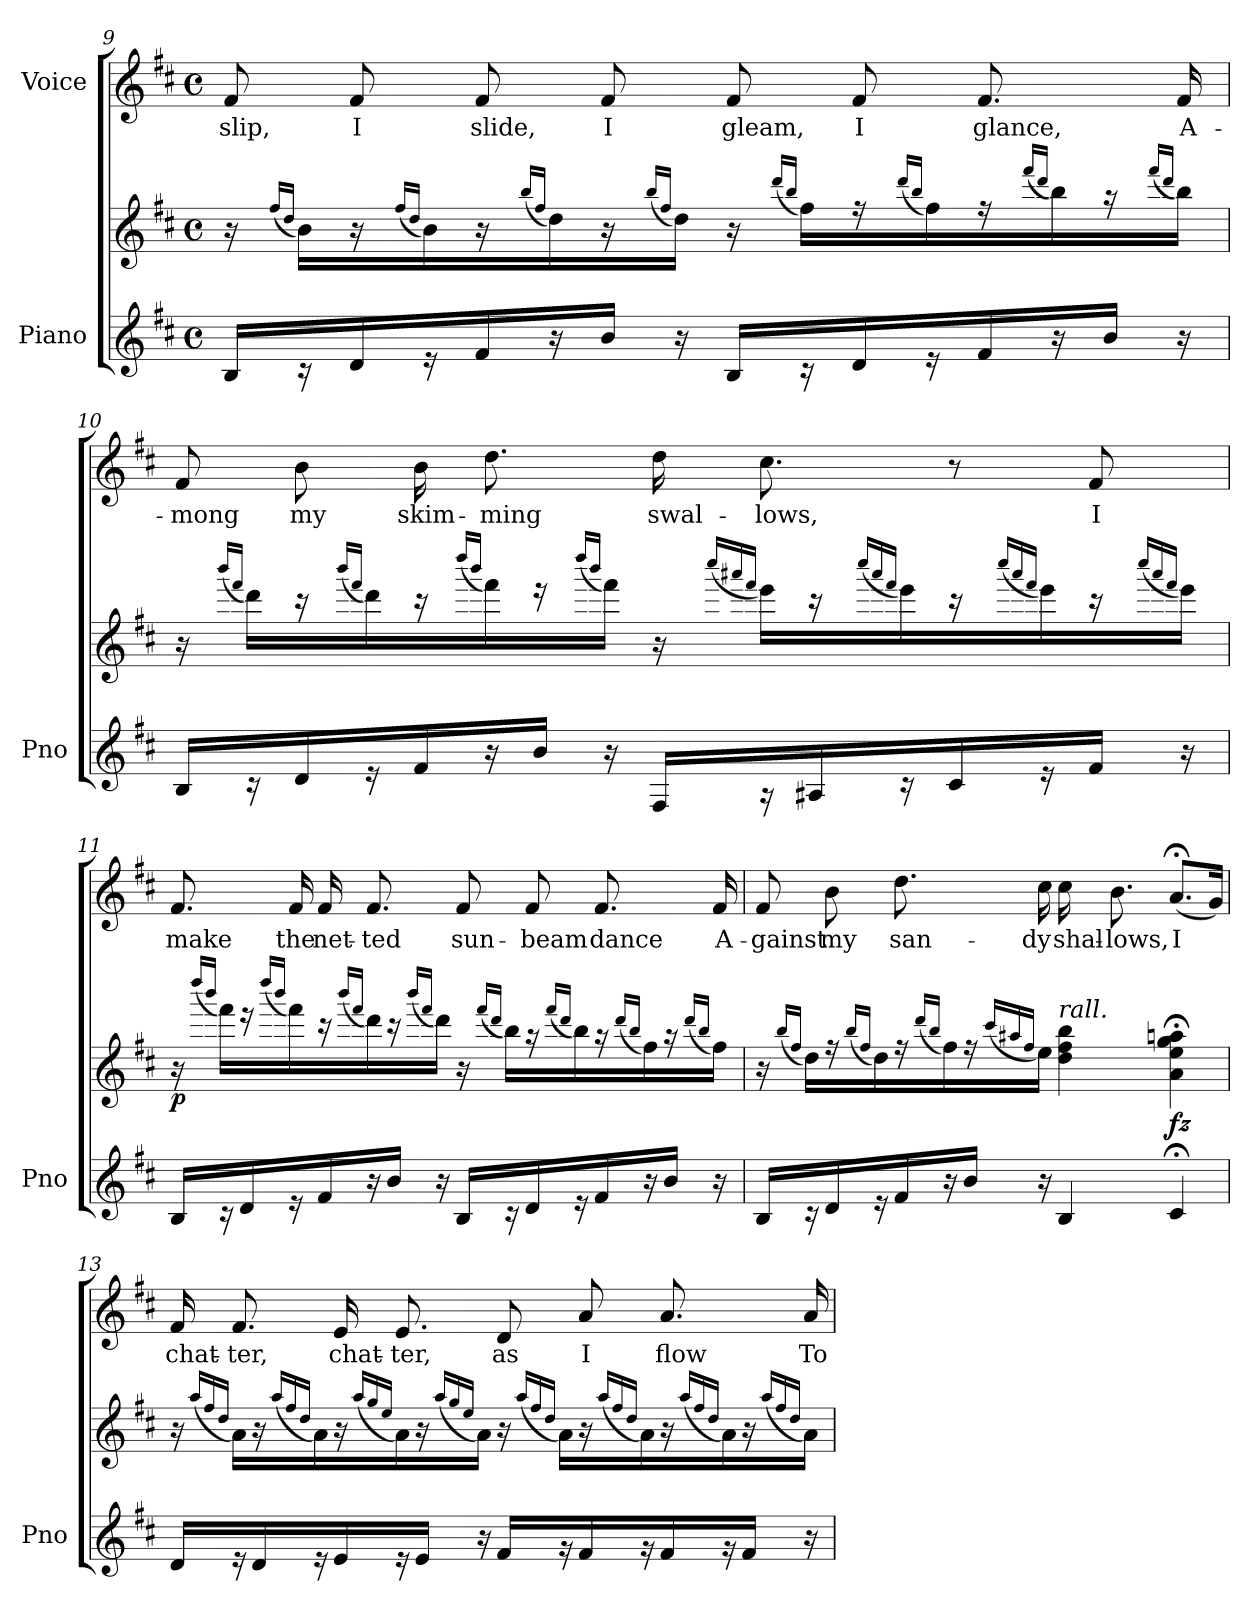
**kern	**kern	**dynam	**kern	**text
*part2	*part2	*part2	*part1	*part1
*staff3	*staff2	*staff2/3	*staff1	*staff1
*I"Piano	*	*	*I"Voice	*
*I'Pno	*	*	*	*
*clefG2	*clefG2	*	*clefG2	*
*k[f#c#]	*k[f#c#]	*	*k[f#c#]	*
*M4/4	*M4/4	*	*M4/4	*
*met(c)	*met(c)	*	*met(c)	*
=9	=9	=9	=9	=9
16B/LL	16r	.	8f#/	slip,
.	(16qff#/LL	.	.	.
.	16qdd/JJ	.	.	.
16r	16b\LL)	.	.	.
16d/	16r	.	8f#/	I
.	(16qff#/LL	.	.	.
.	16qdd/JJ	.	.	.
16r	16b\)	.	.	.
16f#/	16r	.	8f#/	slide,
.	(16qbb/LL	.	.	.
.	16qff#/JJ	.	.	.
16r	16dd\)	.	.	.
16b/JJ	16r	.	8f#/	I
.	(16qbb/LL	.	.	.
.	16qff#/JJ	.	.	.
16r	16dd\JJ)	.	.	.
16B/LL	16r	.	8f#/	gleam,
.	(16qddd/LL	.	.	.
.	16qbb/JJ	.	.	.
16r	16ff#\LL)	.	.	.
16d/	16r	.	8f#/	I
.	(16qddd/LL	.	.	.
.	16qbb/JJ	.	.	.
16r	16ff#\)	.	.	.
16f#/	16r	.	8.f#/	glance,
.	(16qfff#/LL	.	.	.
.	16qddd/JJ	.	.	.
16r	16bb\)	.	.	.
16b/JJ	16r	.	.	.
.	(16qfff#/LL	.	.	.
.	16qddd/JJ	.	.	.
16r	16bb\JJ)	.	16f#/	A-
=10	=10	=10	=10	=10
16B/LL	16r	.	8f#/	-mong
.	(16qbbb/LL	.	.	.
.	16qfff#/JJ	.	.	.
16r	16ddd\LL)	.	.	.
16d/	16r	.	8b\	my
.	(16qbbb/LL	.	.	.
.	16qfff#/JJ	.	.	.
16r	16ddd\)	.	.	.
16f#/	16r	.	16b\	skim-
.	(16qdddd/LL	.	.	.
.	16qbbb/JJ	.	.	.
16r	16fff#\)	.	8.dd\	-ming
16b/JJ	16r	.	.	.
.	(16qdddd/LL	.	.	.
.	16qbbb/JJ	.	.	.
16r	16fff#\JJ)	.	.	.
16F#/LL	16r	.	16dd\	swal-
.	(16qcccc#/LL	.	.	.
.	16qaaa#X/	.	.	.
.	16qfff#/JJ	.	.	.
16r	16eee\LL)	.	8.cc#\	-lows,
16A#X/	16r	.	.	.
.	(16qcccc#/LL	.	.	.
.	16qaaa#/	.	.	.
.	16qfff#/JJ	.	.	.
16r	16eee\)	.	.	.
16c#/	16r	.	8r	.
.	(16qcccc#/LL	.	.	.
.	16qaaa#/	.	.	.
.	16qfff#/JJ	.	.	.
16r	16eee\)	.	.	.
16f#/JJ	16r	.	8f#/	I
.	(16qcccc#/LL	.	.	.
.	16qaaa#/	.	.	.
.	16qfff#/JJ	.	.	.
16r	16eee\JJ)	.	.	.
=11	=11	=11	=11	=11
!	!	!LO:DY:b	!	!
16B/LL	16r	p	8.f#/	make
.	(16qdddd/LL	.	.	.
.	16qbbb/JJ	.	.	.
16r	16fff#\LL)	.	.	.
16d/	16r	.	.	.
.	(16qdddd/LL	.	.	.
.	16qbbb/JJ	.	.	.
16r	16fff#\)	.	16f#/	the
16f#/	16r	.	16f#/	net-
.	(16qbbb/LL	.	.	.
.	16qfff#/JJ	.	.	.
16r	16ddd\)	.	8.f#/	-ted
16b/JJ	16r	.	.	.
.	(16qbbb/LL	.	.	.
.	16qfff#/JJ	.	.	.
16r	16ddd\JJ)	.	.	.
16B/LL	16r	.	8f#/	sun-
.	(16qfff#/LL	.	.	.
.	16qddd/JJ	.	.	.
16r	16bb\LL)	.	.	.
16d/	16r	.	8f#/	-beam
.	(16qfff#/LL	.	.	.
.	16qddd/JJ	.	.	.
16r	16bb\)	.	.	.
16f#/	16r	.	8.f#/	dance
.	(16qddd/LL	.	.	.
.	16qbb/JJ	.	.	.
16r	16ff#\)	.	.	.
16b/JJ	16r	.	.	.
.	(16qddd/LL	.	.	.
.	16qbb/JJ	.	.	.
16r	16ff#\JJ)	.	16f#/	A-
=12	=12	=12	=12	=12
16B/LL	16r	.	8f#/	-gainst
.	(16qbb/LL	.	.	.
.	16qff#/JJ	.	.	.
16r	16dd\LL)	.	.	.
16d/	16r	.	8b\	my
.	(16qbb/LL	.	.	.
.	16qff#/JJ	.	.	.
16r	16dd\)	.	.	.
16f#/	16r	.	8.dd\	san-
.	(16qddd/LL	.	.	.
.	16qbb/JJ	.	.	.
16r	16ff#\)	.	.	.
16b/JJ	16r	.	.	.
.	(16qccc#/LL	.	.	.
.	16qaa#X/	.	.	.
.	16qff#/JJ	.	.	.
16r	16ee\JJ)	.	16cc#\	-dy
!	!LO:TX:i:t=rall.	!	!	!
4B/	4dd\ 4ff#\ 4bb\	.	16cc#\	shal-
.	.	.	8.b\	-lows,
!	!	!LO:DY:b	!	!
4c#;/	4a\;< 4ee\;< 4gg\;< 4aan\;<	fz	(8.a;</L	I
.	.	.	16g/Jk)	.
=13	=13	=13	=13	=13
!	!	!LO:DY:b	!	!
!	!	!LO:DY:n=1:b	!	!
16d/LL	16r	p other-dynamics	16f#/	chat-
.	(16qaa/LL	.	.	.
.	16qff#/	.	.	.
.	16qdd/JJ	.	.	.
16r	16a\LL)	.	8.f#/	-ter,
16d/	16r	.	.	.
.	(16qaa/LL	.	.	.
.	16qff#/	.	.	.
.	16qdd/JJ	.	.	.
16r	16a\)	.	.	.
16e/	16r	.	16e/	chat-
.	(16qaa/LL	.	.	.
.	16qgg/	.	.	.
.	16qee/JJ	.	.	.
16r	16a\)	.	8.e/	-ter,
16e/JJ	16r	.	.	.
.	(16qaa/LL	.	.	.
.	16qgg/	.	.	.
.	16qee/JJ	.	.	.
16r	16a\JJ)	.	.	.
16f#/LL	16r	.	8d/	as
.	(16qaa/LL	.	.	.
.	16qff#/	.	.	.
.	16qdd/JJ	.	.	.
16r	16a\LL)	.	.	.
16f#/	16r	.	8a/	I
.	(16qaa/LL	.	.	.
.	16qff#/	.	.	.
.	16qdd/JJ	.	.	.
16r	16a\)	.	.	.
16f#/	16r	.	8.a/	flow
.	(16qaa/LL	.	.	.
.	16qff#/	.	.	.
.	16qdd/JJ	.	.	.
16r	16a\)	.	.	.
16f#/JJ	16r	.	.	.
.	(16qaa/LL	.	.	.
.	16qff#/	.	.	.
.	16qdd/JJ	.	.	.
16r	16a\JJ)	.	16a/	To
=	=	=	=	=
*-	*-	*-	*-	*-
